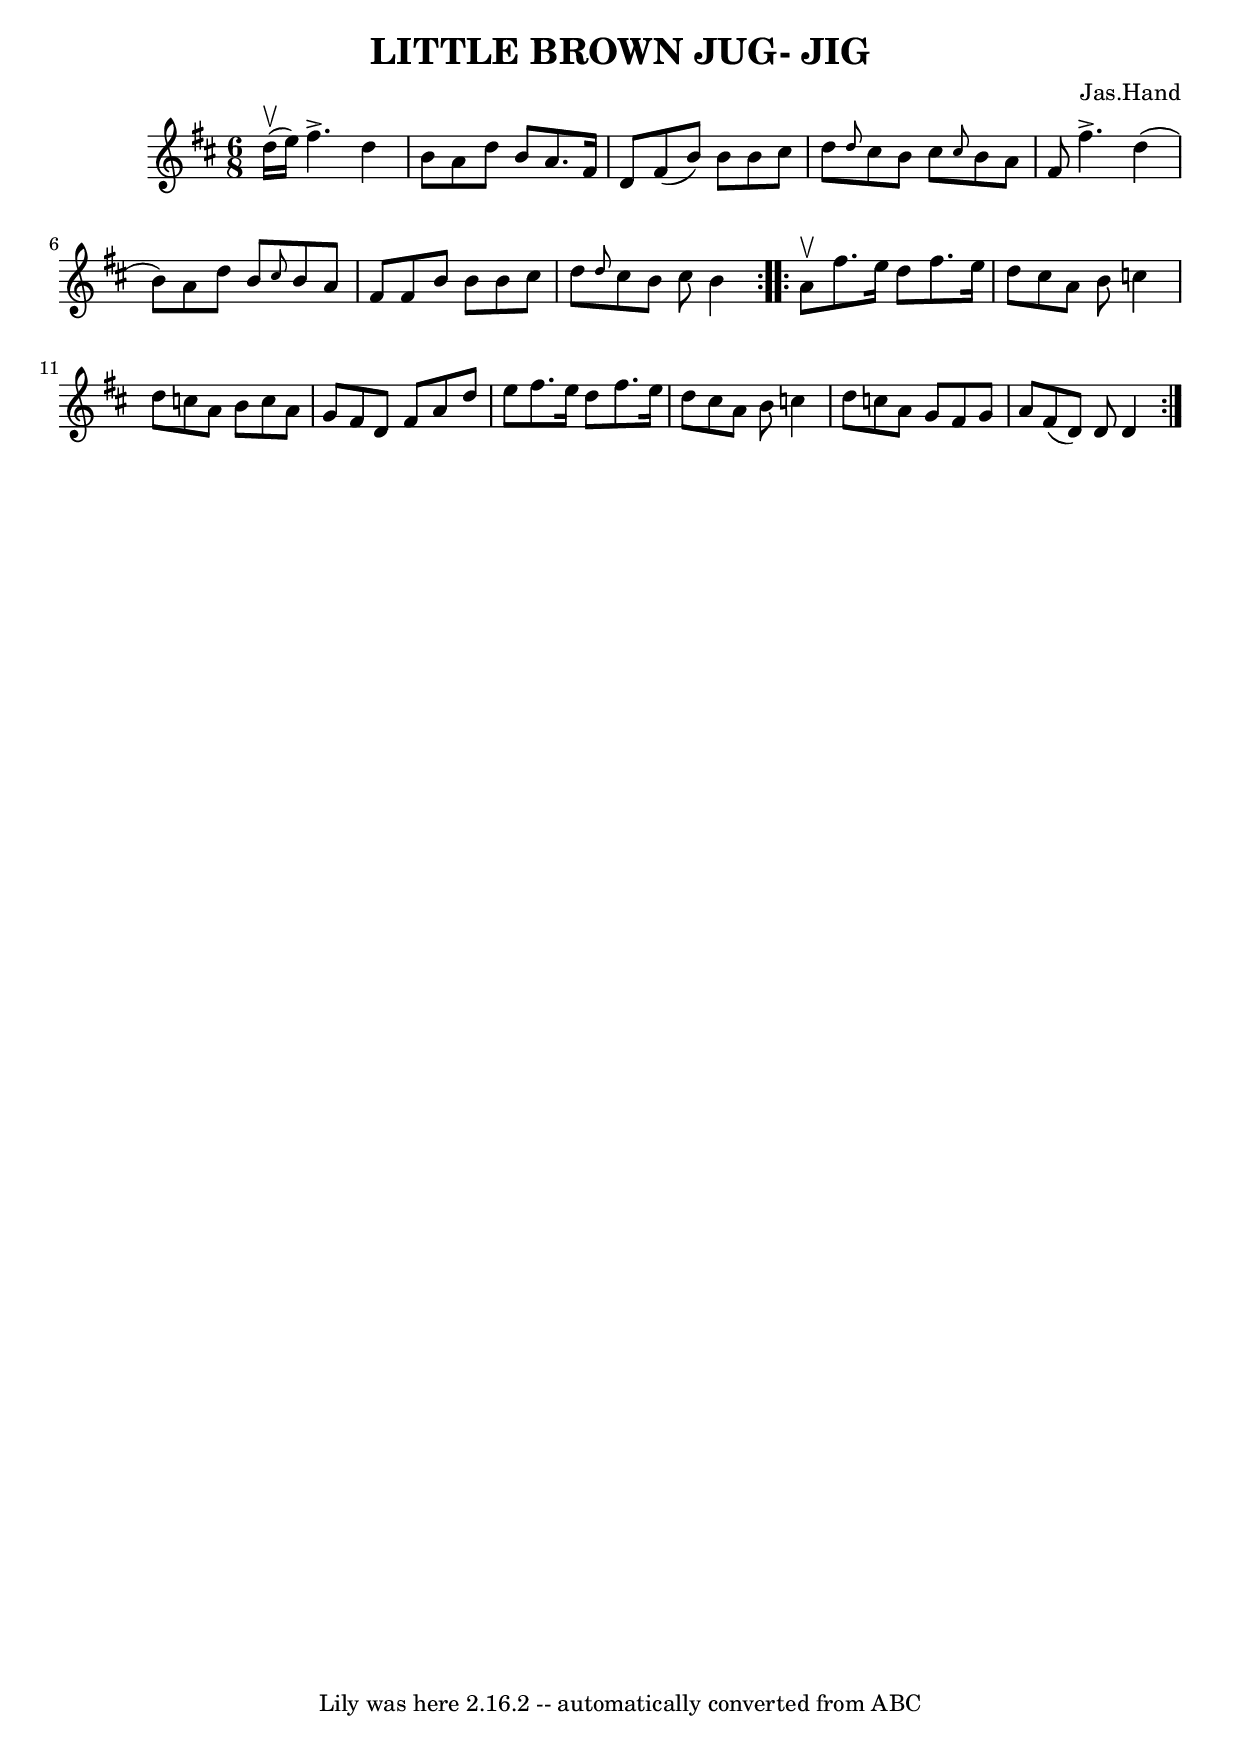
\version "2.16.2"
\include "Mammoth.ily"
\header {
  %% book = "Ryan's Mammoth Collection of Fiddle Tunes"
 composer = "Jas.Hand"
 crossRefNumber = "1"
 footnotes = ""
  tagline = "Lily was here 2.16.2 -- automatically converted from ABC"
  title = "LITTLE BROWN JUG- JIG"

}
voicedefault =  {



  \repeat volta 2 {

    \time 6/8 
    \key d \major d''16 (^\upbow e''16)        |
 fs''4.^\accent d''4 b'8    |
 a'8 d''8 b'8 a'8. fs'16 d'8     |
 fs'8 (b'8) b'8 b'8 cs''8 d''8    |
    
    \grace { d''8  
	   } cs''8 b'8 cs''8  \grace { cs''8  
				       } b'8 a'8 fs'8         |
 fs''4.^\accent d''4 (b'8)   |
    
 a'8 d''8 b'8  \grace { cs''8   			 } b'8 a'8 fs'8     |
 fs'8 b'8 b'8 b'8 cs''8 d''8     |
    \grace { d''8  
	   }   
 cs''8 b'8 cs''8 b'4    
  }     
  \repeat volta 2 { a'8^\upbow         |
 fs''8. e''16 d''8 fs''8. e''16 d''8    |
 cs''8 a'8 b'8 c''4 d''8     |
 c''8 a'8 b'8 c''8 a'8 g'8     |
 fs'8 d'8 fs'8 a'8 d''8 e''8         |
 fs''8. e''16 d''8 fs''8. e''16 d''8    |
 cs''8 a'8 b'8 c''4 d''8     |
 c''8 a'8 g'8 fs'8 g'8 a'8     |
 fs'8 (d'8) d'8 d'4    
  }   

}

\score{
  <<

    \context Staff="default"
    {
      \voicedefault 
      
    }

  >>
  \layout {
    
  }
  \midi {
  }

}
